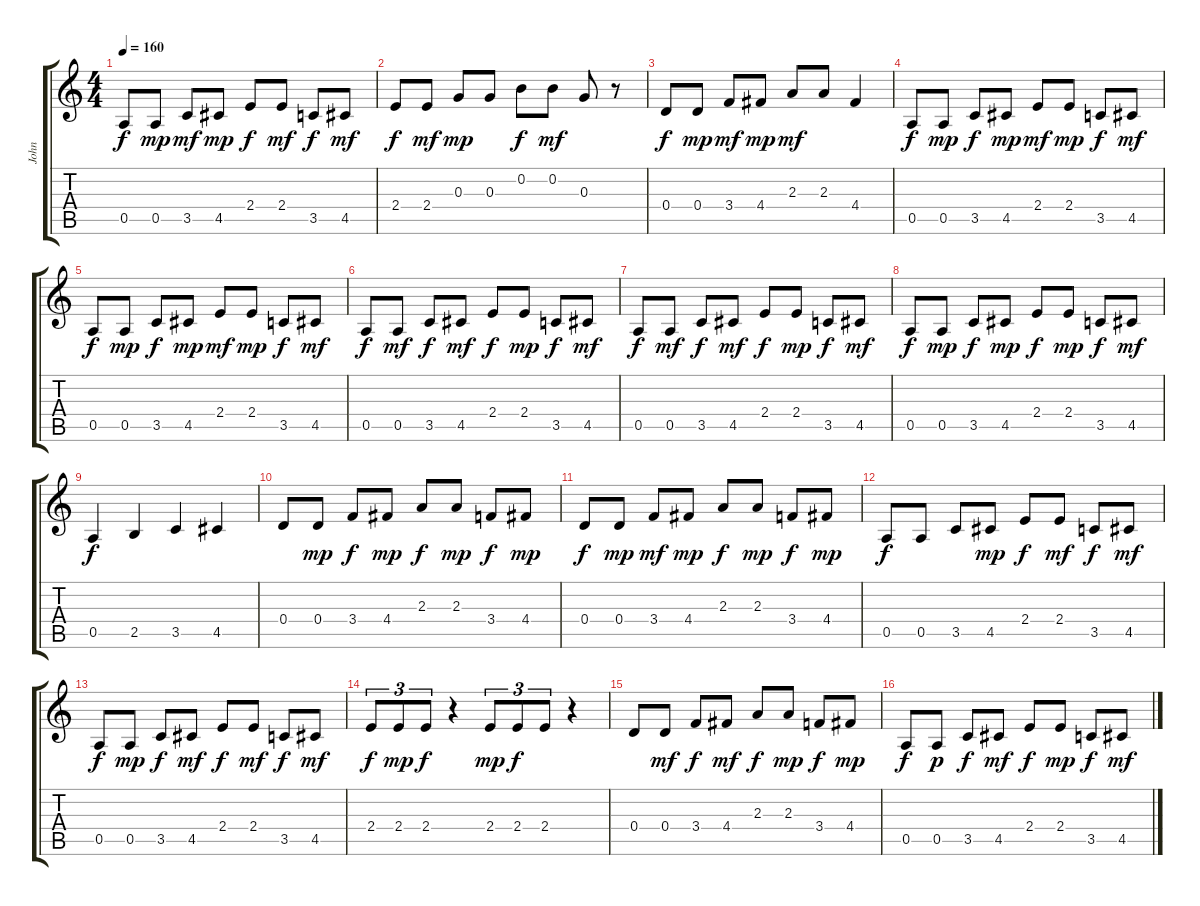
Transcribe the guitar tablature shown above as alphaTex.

\track ("John" "John") {instrument electricguitarclean}
\staff {score tabs}
\tuning (E4 B3 G3 D3 A2 E2) {hide}
\ts (4 4)
\tempo 160
\clef g2
\ks c
0.5.8{dy f} 0.5.8{dy mp} 3.5.8{dy mf} 4.5.8{dy mp} 2.4.8{dy f} 2.4.8{dy mf} 3.5.8{dy f} 4.5.8{dy mf} |
2.4.8{dy f} 2.4.8{dy mf} 0.3.8{dy mp} 0.3.8 0.2.8{dy f} 0.2.8{dy mf} 0.3.8 r.8 |
0.4.8{dy f} 0.4.8{dy mp} 3.4.8{dy mf} 4.4.8{dy mp} 2.3.8{dy mf} 2.3.8 4.4.4 |
0.5.8{dy f} 0.5.8{dy mp} 3.5.8{dy f} 4.5.8{dy mp} 2.4.8{dy mf} 2.4.8{dy mp} 3.5.8{dy f} 4.5.8{dy mf} |
0.5.8{dy f} 0.5.8{dy mp} 3.5.8{dy f} 4.5.8{dy mp} 2.4.8{dy mf} 2.4.8{dy mp} 3.5.8{dy f} 4.5.8{dy mf} |
0.5.8{dy f} 0.5.8{dy mf} 3.5.8{dy f} 4.5.8{dy mf} 2.4.8{dy f} 2.4.8{dy mp} 3.5.8{dy f} 4.5.8{dy mf} |
0.5.8{dy f} 0.5.8{dy mf} 3.5.8{dy f} 4.5.8{dy mf} 2.4.8{dy f} 2.4.8{dy mp} 3.5.8{dy f} 4.5.8{dy mf} |
0.5.8{dy f} 0.5.8{dy mp} 3.5.8{dy f} 4.5.8{dy mp} 2.4.8{dy f} 2.4.8{dy mp} 3.5.8{dy f} 4.5.8{dy mf} |
0.5.4{dy f} 2.5.4 3.5.4 4.5.4 |
0.4.8 0.4.8{dy mp} 3.4.8{dy f} 4.4.8{dy mp} 2.3.8{dy f} 2.3.8{dy mp} 3.4.8{dy f} 4.4.8{dy mp} |
0.4.8{dy f} 0.4.8{dy mp} 3.4.8{dy mf} 4.4.8{dy mp} 2.3.8{dy f} 2.3.8{dy mp} 3.4.8{dy f} 4.4.8{dy mp} |
0.5.8{dy f} 0.5.8 3.5.8 4.5.8{dy mp} 2.4.8{dy f} 2.4.8{dy mf} 3.5.8{dy f} 4.5.8{dy mf} |
0.5.8{dy f} 0.5.8{dy mp} 3.5.8{dy f} 4.5.8{dy mf} 2.4.8{dy f} 2.4.8{dy mf} 3.5.8{dy f} 4.5.8{dy mf} |
2.4.8{tu (3 2) dy f} 2.4.8{tu (3 2) dy mp} 2.4.8{tu (3 2) dy f} r.4 2.4.8{tu (3 2) dy mp} 2.4.8{tu (3 2) dy f} 2.4.8{tu (3 2)} r.4 |
0.4.8 0.4.8{dy mf} 3.4.8{dy f} 4.4.8{dy mf} 2.3.8{dy f} 2.3.8{dy mp} 3.4.8{dy f} 4.4.8{dy mp} |
0.5.8{dy f} 0.5.8{dy p} 3.5.8{dy f} 4.5.8{dy mf} 2.4.8{dy f} 2.4.8{dy mp} 3.5.8{dy f} 4.5.8{dy mf}
